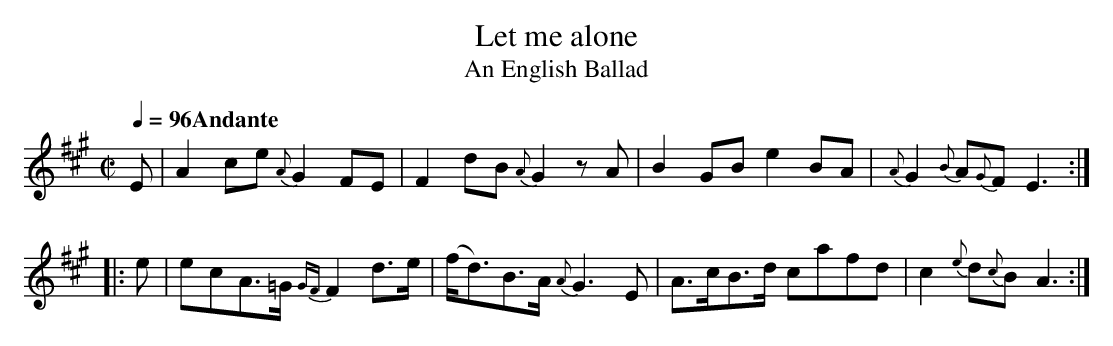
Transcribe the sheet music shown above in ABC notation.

X:1
T:Let me alone
T:An English Ballad
M:C|
L:1/8
Q:1/4=96 "Andante"
K:A
E|A2ce    {A}G2FE | F2  dB   {A}G2 zA|B2 GB  e2BA|{A}G2 {B}A{G}F E3::
e|ecA>=G { GF}F2 d>e|(f<d)B>A {A}G3 E|A>cB>d cafd|   c2 {e}d{c}B A3:|
